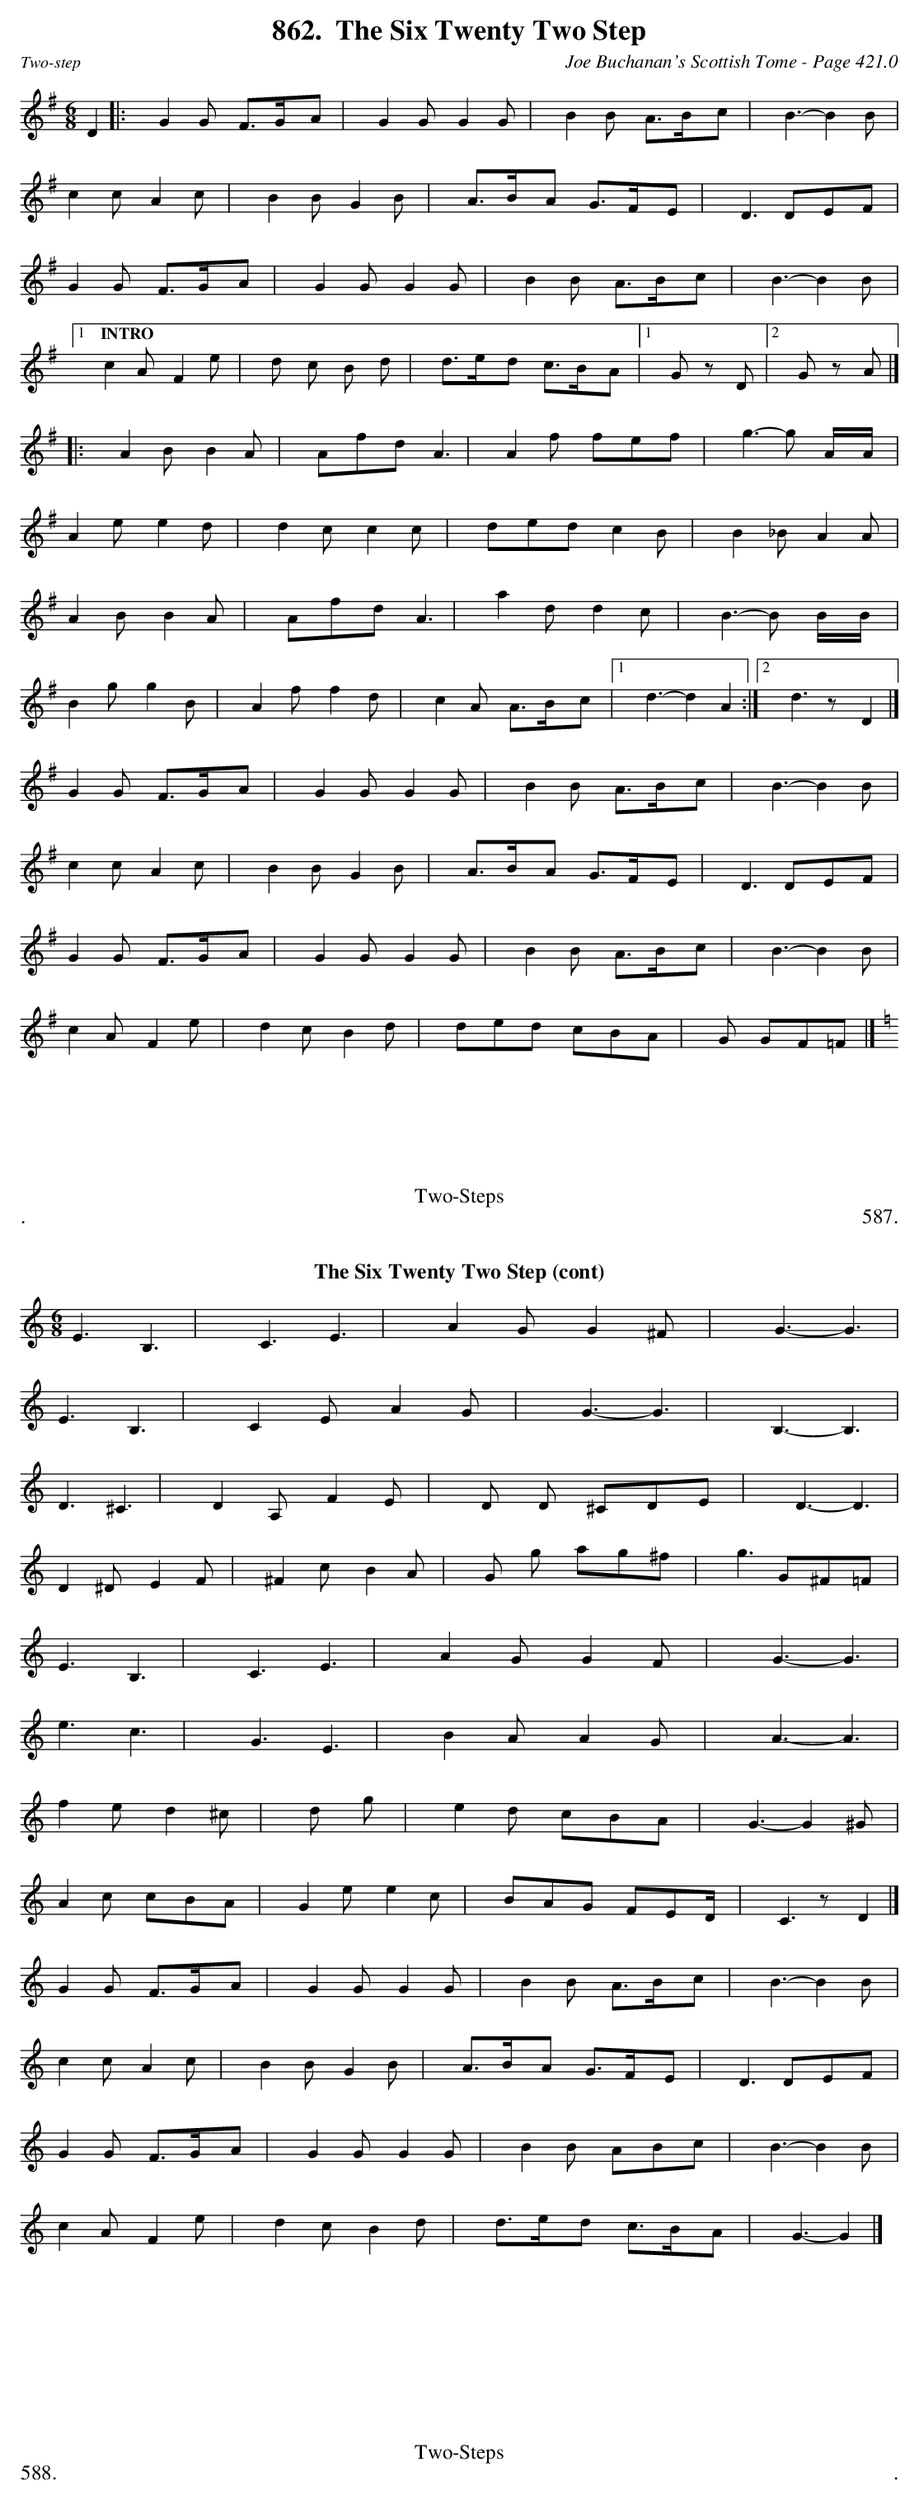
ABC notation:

X:1
T:Six Twenty Two Step, The
C:Joe Buchanan's Scottish Tome - Page 421.0
L:1/8
M:6/8
K:G
D2 |: G2 G F>GA | G2 G G2 G | B2 B A>Bc | B3- B2 B |
c2 c A2 c | B2 B G2 B | A>BA G>FE | D3 DEF |
G2 G F>GA | G2 G G2 G | B2 B A>Bc | B3- B2 B |
[1"INTRO" c2 A F2 e | d c B d | d>ed c>BA |1 G z D |2 G z A |]
|: A2 B B2 A | Afd A3 | A2 f fef | g3- g A/A/ |
A2 e e2 d | d2 c c2 c | ded c2 B | B2 _B A2 A |
A2 B B2 A | Afd A3 | a2 d d2 c | B3- B B/B/ |
B2 g g2 B | A2 f f2 d | c2 A A>Bc |1 d3- d2 A2 :|2  d3 z D2 |]
G2 G F>GA | G2 G G2 G | B2 B A>Bc | B3- B2 B |
c2 c A2 c | B2 B G2 B | A>BA G>FE | D3 DEF |
G2 G F>GA | G2 G G2 G | B2 B A>Bc | B3- B2 B |
c2 A F2 e | d2 c B2 d | ded cBA | G GF=F |][K:C]
%%newpage
T:Six Twenty Two Step (cont), The
E3 B,3 | C3 E3 | A2 G G2 ^F | G3- G3 |
E3 B,3 | C2 E A2 G | G3- G3 | B,3- B,3 |
D3 ^C3 | D2 A, F2 E | D D ^CDE | D3- D3 |
D2 ^D E2 F | ^F2 c B2 A | G g ag^f | g3 G^F=F |
E3 B,3 | C3 E3 | A2 G G2 F | G3- G3 |
e3 c3 | G3 E3 | B2 A A2 G | A3- A3 |
f2 e d2 ^c | d g | e2 d cBA | G3- G2 ^G |
A2 c cBA | G2 e e2 c | BAG FED/ | C3 z D2 |]
G2 G F>GA | G2 G G2 G | B2 B A>Bc | B3- B2 B |
c2 c A2 c | B2 B G2 B | A>BA G>FE | D3 DEF |
G2 G F>GA | G2 G G2 G | B2 B ABc | B3- B2 B |
c2 A F2 e |  d2 c B2 d |  d>ed c>BA | G3- G2 |]
